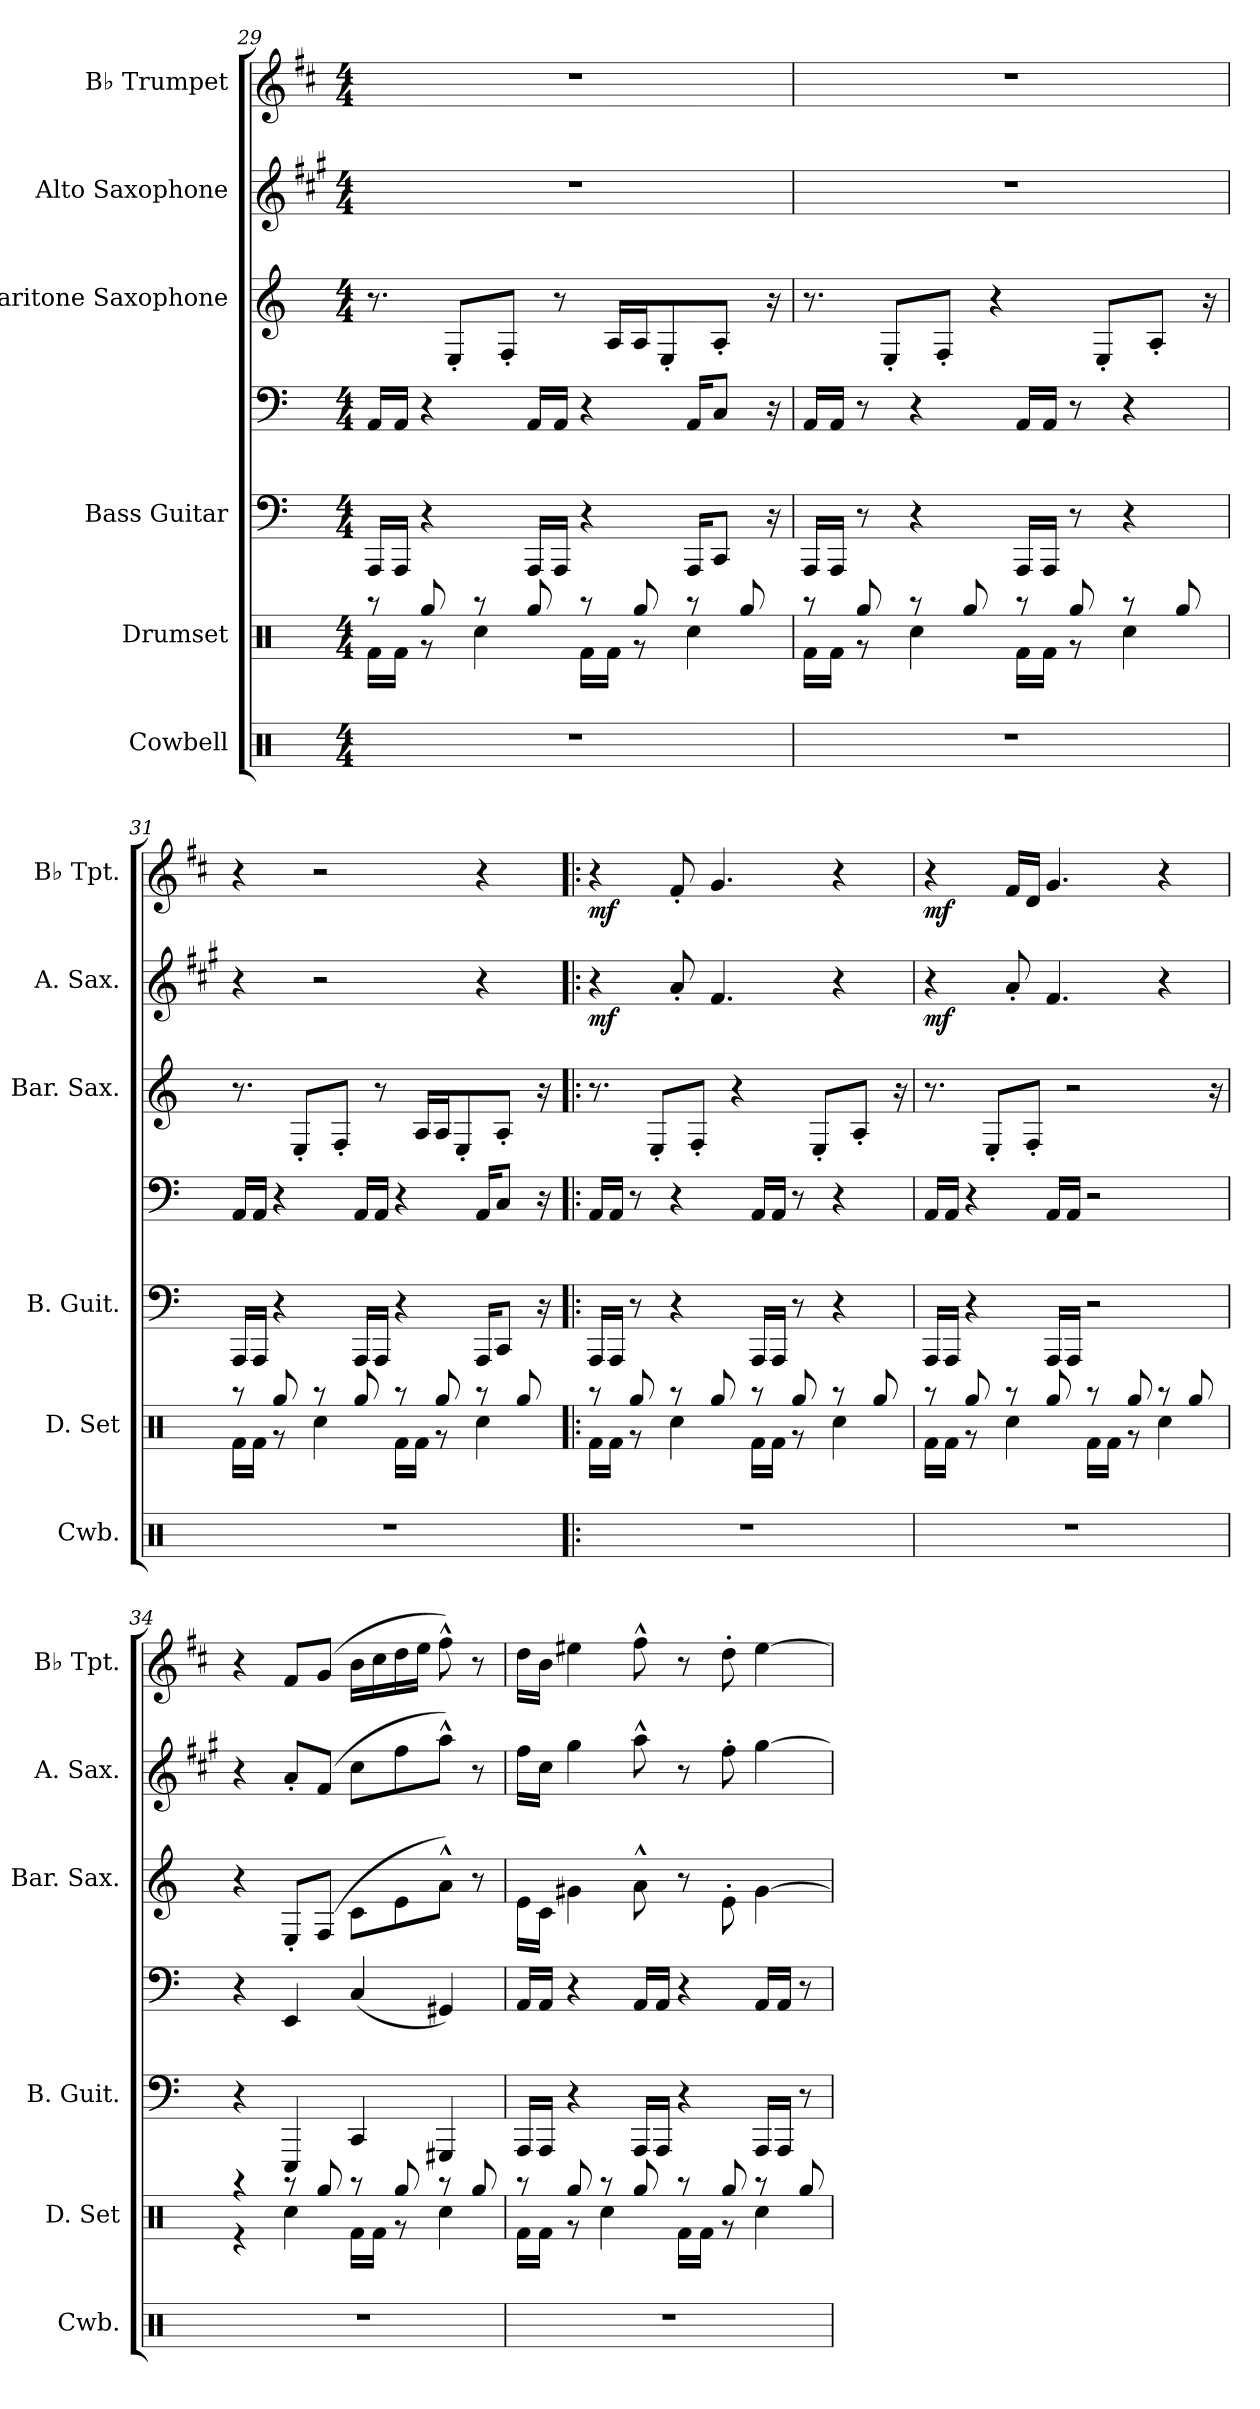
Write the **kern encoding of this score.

**kern	**kern	**kern	**kern	**kern	**kern	**dynam	**kern	**dynam
*part6	*part5	*part4	*part4	*part3	*part2	*part2	*part1	*part1
*staff7	*staff6	*staff5	*staff4	*staff3	*staff2	*staff2	*staff1	*staff1
*I"Cowbell	*I"Drumset	*I"Bass Guitar	*	*I"Baritone Saxophone	*I"Alto Saxophone	*	*I"B♭ Trumpet	*
*I'Cwb.	*I'D. Set	*I'B. Guit.	*	*I'Bar. Sax.	*I'A. Sax.	*	*I'B♭ Tpt.	*
!!LO:LB:g=z
*clefX	*clefX	*	*clefF4	*clefG2	*clefG2	*	*clefG2	*
*	*	*ITrd7c12	*ITrd7c12	*ITrd12c21	*ITrd5c9	*	*ITrd1c2	*
*k[]	*k[]	*k[]	*k[]	*k[]	*k[]	*	*k[]	*
*M4/4	*M4/4	*M4/4	*M4/4	*M4/4	*M4/4	*	*M4/4	*
=29	=29	=29	=29	=29	=29	=29	=29	=29
*	*^	*	*	*	*	*	*	*
1r	8r	16Rf\LL	16AAAALL	16AAA/LL	8.r	1r	.	1r	.
.	.	16Rf\JJ	16AAAAJJ	16AAA/JJ	.	.	.	.	.
.	8Rgg/	8r	4r	4r	.	.	.	.	.
.	.	.	.	.	8EE'/L	.	.	.	.
.	8r	4Rcc\	.	.	.	.	.	.	.
.	.	.	.	.	8FF'/J	.	.	.	.
.	8Rgg/	.	16AAAALL	16AAA/LL	.	.	.	.	.
.	.	.	16AAAAJJ	16AAA/JJ	8r	.	.	.	.
.	8r	16Rf\LL	4r	4r	.	.	.	.	.
.	.	16Rf\JJ	.	.	16AA/LL	.	.	.	.
.	8Rgg/	8r	.	.	16AA/J	.	.	.	.
.	.	.	.	.	8EE'/	.	.	.	.
.	8r	4Rcc\	16AAAAKL	16AAA/KL	.	.	.	.	.
.	.	.	8CCCJ	8CC/J	8AA'/J	.	.	.	.
.	8Rgg/	.	.	.	.	.	.	.	.
.	.	.	16r	16r	16r	.	.	.	.
=30	=30	=30	=30	=30	=30	=30	=30	=30	=30
1r	8r	16Rf\LL	16AAAALL	16AAA/LL	8.r	1r	.	1r	.
.	.	16Rf\JJ	16AAAAJJ	16AAA/JJ	.	.	.	.	.
.	8Rgg/	8r	8r	8r	.	.	.	.	.
.	.	.	.	.	8EE'/L	.	.	.	.
.	8r	4Rcc\	4r	4r	.	.	.	.	.
.	.	.	.	.	8FF'/J	.	.	.	.
.	8Rgg/	.	.	.	.	.	.	.	.
.	.	.	.	.	4r	.	.	.	.
.	8r	16Rf\LL	16AAAALL	16AAA/LL	.	.	.	.	.
.	.	16Rf\JJ	16AAAAJJ	16AAA/JJ	.	.	.	.	.
.	8Rgg/	8r	8r	8r	.	.	.	.	.
.	.	.	.	.	8EE'/L	.	.	.	.
.	8r	4Rcc\	4r	4r	.	.	.	.	.
.	.	.	.	.	8AA'/J	.	.	.	.
.	8Rgg/	.	.	.	.	.	.	.	.
.	.	.	.	.	16r	.	.	.	.
!!LO:PB:g=z
=31	=31	=31	=31	=31	=31	=31	=31	=31	=31
1r	8r	16Rf\LL	16AAAALL	16AAA/LL	8.r	4r	.	4r	.
.	.	16Rf\JJ	16AAAAJJ	16AAA/JJ	.	.	.	.	.
.	8Rgg/	8r	4r	4r	.	.	.	.	.
.	.	.	.	.	8EE'/L	.	.	.	.
.	8r	4Rcc\	.	.	.	2r	.	2r	.
.	.	.	.	.	8FF'/J	.	.	.	.
.	8Rgg/	.	16AAAALL	16AAA/LL	.	.	.	.	.
.	.	.	16AAAAJJ	16AAA/JJ	8r	.	.	.	.
.	8r	16Rf\LL	4r	4r	.	.	.	.	.
.	.	16Rf\JJ	.	.	16AA/LL	.	.	.	.
.	8Rgg/	8r	.	.	16AA/J	.	.	.	.
.	.	.	.	.	8EE'/	.	.	.	.
.	8r	4Rcc\	16AAAAKL	16AAA/KL	.	4r	.	4r	.
.	.	.	8CCCJ	8CC/J	8AA'/J	.	.	.	.
.	8Rgg/	.	.	.	.	.	.	.	.
.	.	.	16r	16r	16r	.	.	.	.
=32!|:	=32!|:	=32!|:	=32!|:	=32!|:	=32!|:	=32!|:	=32!|:	=32!|:	=32!|:
!	!	!	!	!	!	!	!LO:DY:b	!	!LO:DY:b
1r	8r	16Rf\LL	16AAAALL	16AAA/LL	8.r	4r	mf	4r	mf
.	.	16Rf\JJ	16AAAAJJ	16AAA/JJ	.	.	.	.	.
.	8Rgg/	8r	8r	8r	.	.	.	.	.
.	.	.	.	.	8EE'/L	.	.	.	.
.	8r	4Rcc\	4r	4r	.	8c'/	.	8e'/	.
.	.	.	.	.	8FF'/J	.	.	.	.
.	8Rgg/	.	.	.	.	4.A/	.	4.f/	.
.	.	.	.	.	4r	.	.	.	.
.	8r	16Rf\LL	16AAAALL	16AAA/LL	.	.	.	.	.
.	.	16Rf\JJ	16AAAAJJ	16AAA/JJ	.	.	.	.	.
.	8Rgg/	8r	8r	8r	.	.	.	.	.
.	.	.	.	.	8EE'/L	.	.	.	.
.	8r	4Rcc\	4r	4r	.	4r	.	4r	.
.	.	.	.	.	8AA'/J	.	.	.	.
.	8Rgg/	.	.	.	.	.	.	.	.
.	.	.	.	.	16r	.	.	.	.
!!LO:LB:g=z
=33	=33	=33	=33	=33	=33	=33	=33	=33	=33
!	!	!	!	!	!	!	!LO:DY:b	!	!LO:DY:b
1r	8r	16Rf\LL	16AAAALL	16AAA/LL	8.r	4r	mf	4r	mf
.	.	16Rf\JJ	16AAAAJJ	16AAA/JJ	.	.	.	.	.
.	8Rgg/	8r	4r	4r	.	.	.	.	.
.	.	.	.	.	8EE'/L	.	.	.	.
.	8r	4Rcc\	.	.	.	8c'/	.	16e/LL	.
.	.	.	.	.	8FF'/J	.	.	16c/JJ	.
.	8Rgg/	.	16AAAALL	16AAA/LL	.	4.A/	.	4.f/	.
.	.	.	16AAAAJJ	16AAA/JJ	2r	.	.	.	.
.	8r	16Rf\LL	2r	2r	.	.	.	.	.
.	.	16Rf\JJ	.	.	.	.	.	.	.
.	8Rgg/	8r	.	.	.	.	.	.	.
.	8r	4Rcc\	.	.	.	4r	.	4r	.
.	8Rgg/	.	.	.	.	.	.	.	.
.	.	.	.	.	16r	.	.	.	.
=34	=34	=34	=34	=34	=34	=34	=34	=34	=34
1r	4r	4r	4r	4r	4r	4r	.	4r	.
.	8r	4Rcc\	4EEEE	4EEE/	8EE'/L	8c'/L	.	8e/L	.
.	8Rgg/	.	.	.	(>8FF/J	(>8A/J	.	(>8f/J	.
.	8r	16Rf\LL	4CCC	(<4CC/	8C\L	8e\L	.	16a\LL	.
.	.	16Rf\JJ	.	.	.	.	.	16b\	.
.	8Rgg/	8r	.	.	8E\	8a\	.	16cc\	.
.	.	.	.	.	.	.	.	16dd\JJ	.
.	8r	4Rcc\	4GGGG#X	4GGG#X/)	8A^^\J)	8cc^^\J)	.	8ee^^\)	.
.	8Rgg/	.	.	.	8r	8r	.	8r	.
=35	=35	=35	=35	=35	=35	=35	=35	=35	=35
1r	8r	16Rf\LL	16AAAALL	16AAA/LL	16E\LL	16a\LL	.	16cc\LL	.
.	.	16Rf\JJ	16AAAAJJ	16AAA/JJ	16C\JJ	16e\JJ	.	16a\JJ	.
.	8Rgg/	8r	4r	4r	4G#X\	4b\	.	4dd#X\	.
.	8r	4Rcc\	.	.	.	.	.	.	.
.	8Rgg/	.	16AAAALL	16AAA/LL	8A^^\	8cc^^\	.	8ee^^\	.
.	.	.	16AAAAJJ	16AAA/JJ	.	.	.	.	.
.	8r	16Rf\LL	4r	4r	8r	8r	.	8r	.
.	.	16Rf\JJ	.	.	.	.	.	.	.
.	8Rgg/	8r	.	.	8E'\	8a'\	.	8cc'\	.
.	8r	4Rcc\	16AAAALL	16AAA/LL	[4G#\	[4b\	.	[4dd#\	.
.	.	.	16AAAAJJ	16AAA/JJ	.	.	.	.	.
.	8Rgg/	.	8r	8r	.	.	.	.	.
*	*v	*v	*	*	*	*	*	*	*
=	=	=	=	=	=	=	=	=
*-	*-	*-	*-	*-	*-	*-	*-	*-
